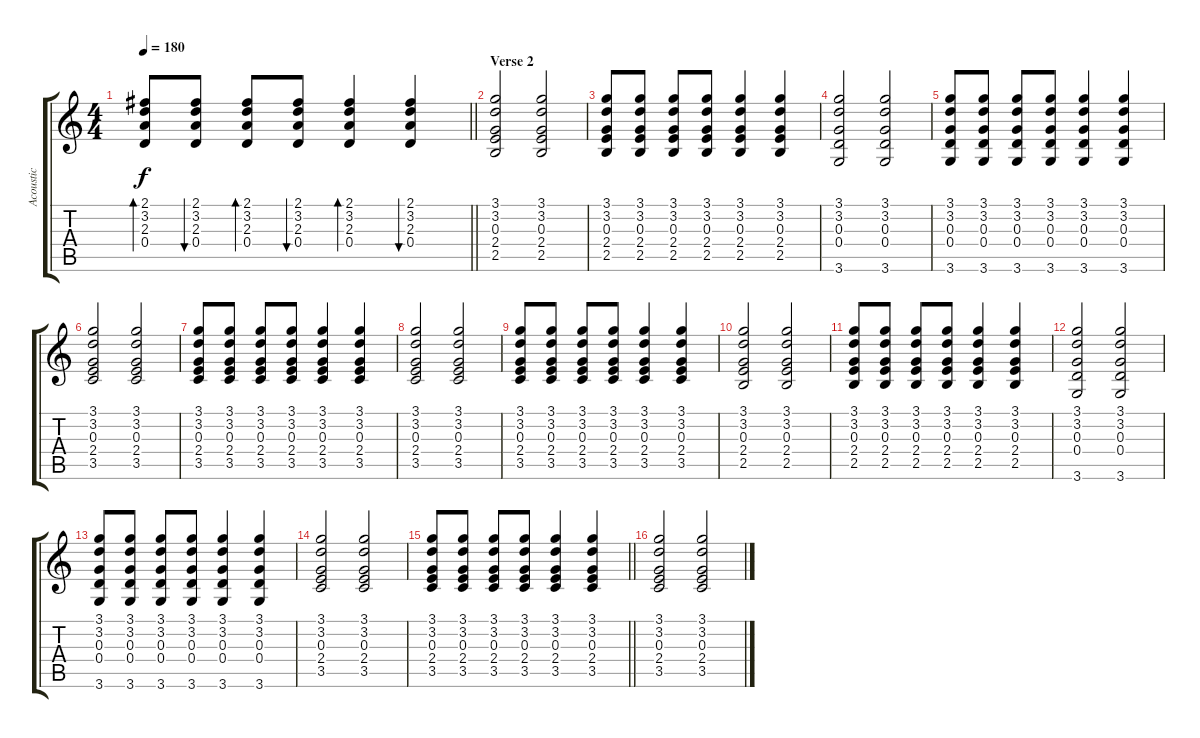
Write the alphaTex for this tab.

\track ("Acoustic" "Acoustic") {instrument acousticguitarsteel}
\staff {score tabs}
\tuning (E4 B3 G3 D3 A2 E2) {hide}
\ts (4 4)
\tempo 180
\clef g2
\barLineRight lightlight
\ks c
(2.1 3.2 2.3 0.4).8{bd 240 dy f} (2.1 3.2 2.3 0.4).8{bu 240} (2.1 3.2 2.3 0.4).8{bd 240} (2.1 3.2 2.3 0.4).8{bu 240} (2.1 3.2 2.3 0.4).4{bd 240} (2.1 3.2 2.3 0.4).4{bu 240} |
\section ("" "Verse 2")
(3.1 3.2 0.3 2.4 2.5).2 (3.1 3.2 0.3 2.4 2.5).2 |
(3.1 3.2 0.3 2.4 2.5).8 (3.1 3.2 0.3 2.4 2.5).8 (3.1 3.2 0.3 2.4 2.5).8 (3.1 3.2 0.3 2.4 2.5).8 (3.1 3.2 0.3 2.4 2.5).4 (3.1 3.2 0.3 2.4 2.5).4 |
(3.1 3.2 0.3 0.4 3.6).2 (3.1 3.2 0.3 0.4 3.6).2 |
(3.1 3.2 0.3 0.4 3.6).8 (3.1 3.2 0.3 0.4 3.6).8 (3.1 3.2 0.3 0.4 3.6).8 (3.1 3.2 0.3 0.4 3.6).8 (3.1 3.2 0.3 0.4 3.6).4 (3.1 3.2 0.3 0.4 3.6).4 |
(3.1 3.2 0.3 2.4 3.5).2 (3.1 3.2 0.3 2.4 3.5).2 |
(3.1 3.2 0.3 2.4 3.5).8 (3.1 3.2 0.3 2.4 3.5).8 (3.1 3.2 0.3 2.4 3.5).8 (3.1 3.2 0.3 2.4 3.5).8 (3.1 3.2 0.3 2.4 3.5).4 (3.1 3.2 0.3 2.4 3.5).4 |
(3.1 3.2 0.3 2.4 3.5).2 (3.1 3.2 0.3 2.4 3.5).2 |
(3.1 3.2 0.3 2.4 3.5).8 (3.1 3.2 0.3 2.4 3.5).8 (3.1 3.2 0.3 2.4 3.5).8 (3.1 3.2 0.3 2.4 3.5).8 (3.1 3.2 0.3 2.4 3.5).4 (3.1 3.2 0.3 2.4 3.5).4 |
(3.1 3.2 0.3 2.4 2.5).2 (3.1 3.2 0.3 2.4 2.5).2 |
(3.1 3.2 0.3 2.4 2.5).8 (3.1 3.2 0.3 2.4 2.5).8 (3.1 3.2 0.3 2.4 2.5).8 (3.1 3.2 0.3 2.4 2.5).8 (3.1 3.2 0.3 2.4 2.5).4 (3.1 3.2 0.3 2.4 2.5).4 |
(3.1 3.2 0.3 0.4 3.6).2 (3.1 3.2 0.3 0.4 3.6).2 |
(3.1 3.2 0.3 0.4 3.6).8 (3.1 3.2 0.3 0.4 3.6).8 (3.1 3.2 0.3 0.4 3.6).8 (3.1 3.2 0.3 0.4 3.6).8 (3.1 3.2 0.3 0.4 3.6).4 (3.1 3.2 0.3 0.4 3.6).4 |
(3.1 3.2 0.3 2.4 3.5).2 (3.1 3.2 0.3 2.4 3.5).2 |
\barLineRight lightlight
(3.1 3.2 0.3 2.4 3.5).8 (3.1 3.2 0.3 2.4 3.5).8 (3.1 3.2 0.3 2.4 3.5).8 (3.1 3.2 0.3 2.4 3.5).8 (3.1 3.2 0.3 2.4 3.5).4 (3.1 3.2 0.3 2.4 3.5).4 |
(3.1 3.2 0.3 2.4 3.5).2 (3.1 3.2 0.3 2.4 3.5).2
